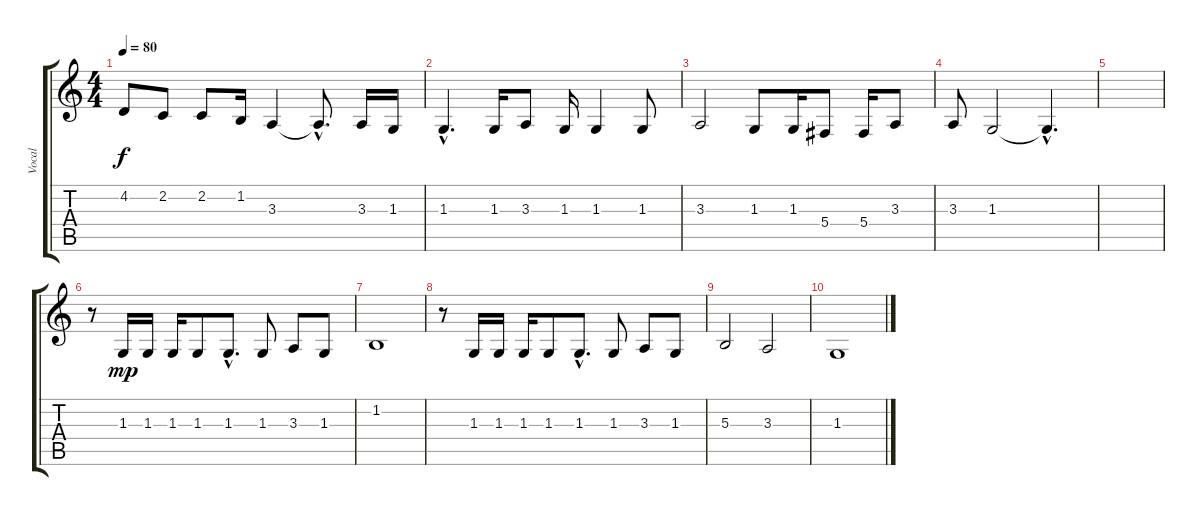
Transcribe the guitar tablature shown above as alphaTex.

\track ("Vocal" "Vocal") {instrument flute}
\staff {score tabs}
\tuning (Eb4 Bb3 Gb3 Db3 Ab2 Eb2) {hide}
\ts (4 4)
\tempo 80
\clef g2
\ks c
4.2.8{dy f} 2.2.8 2.2.8 1.2.16 3.3.4 3.3{hac t}.8{d} 3.3.16 1.3.16 |
1.3{hac}.4{d} 1.3.16 3.3.8 1.3.16 1.3.4 1.3.8 |
3.3.2 1.3.8 1.3.16 5.4.8 5.4.16 3.3.8 |
3.3.8 1.3.2 1.3{hac t}.4{d} |
|
r.8 1.3.16{dy mp} 1.3.16 1.3.16 1.3.8 1.3{hac}.8{d} 1.3.8 3.3.8 1.3.8 |
1.2.1 |
r.8 1.3.16 1.3.16 1.3.16 1.3.8 1.3{hac}.8{d} 1.3.8 3.3.8 1.3.8 |
5.3.2 3.3.2 |
1.3.1
